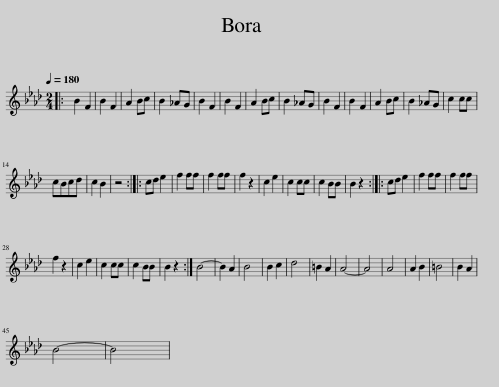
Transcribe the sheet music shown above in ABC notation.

X:1
L:1/8
Q:1/4=180
M:2/4
I:linebreak $
K:Ab
V:1 treble
V:1
|: B2 F2 | B2 F2 | A2 Bc | B2 _AG | B2 F2 | %5
 B2 F2 | A2 Bc | B2 _AG | B2 F2 | B2 F2 | %10
 A2 Bc | B2 _AG | c2 cc |$ cBcd | c2 B2 | %15
 z4 :: cd e2 | f2 ff | f2 ff | f2 z2 | %20
 c2 e2 | c2 cc | c2 BB | B2 z2 :: cd e2 | %25
 f2 ff | f2 ff |$ f2 z2 | c2 e2 | c2 cc | %30
 c2 BB | B2 z2 :| B4- | B2 A2 | B4 | %35
 B2 c2 | d4 | =B2 A2 | A4- | A4 | %40
 A4 | A2 B2 | =B4 | B2 A2 |$ B4- | %45
 B4 | %46
